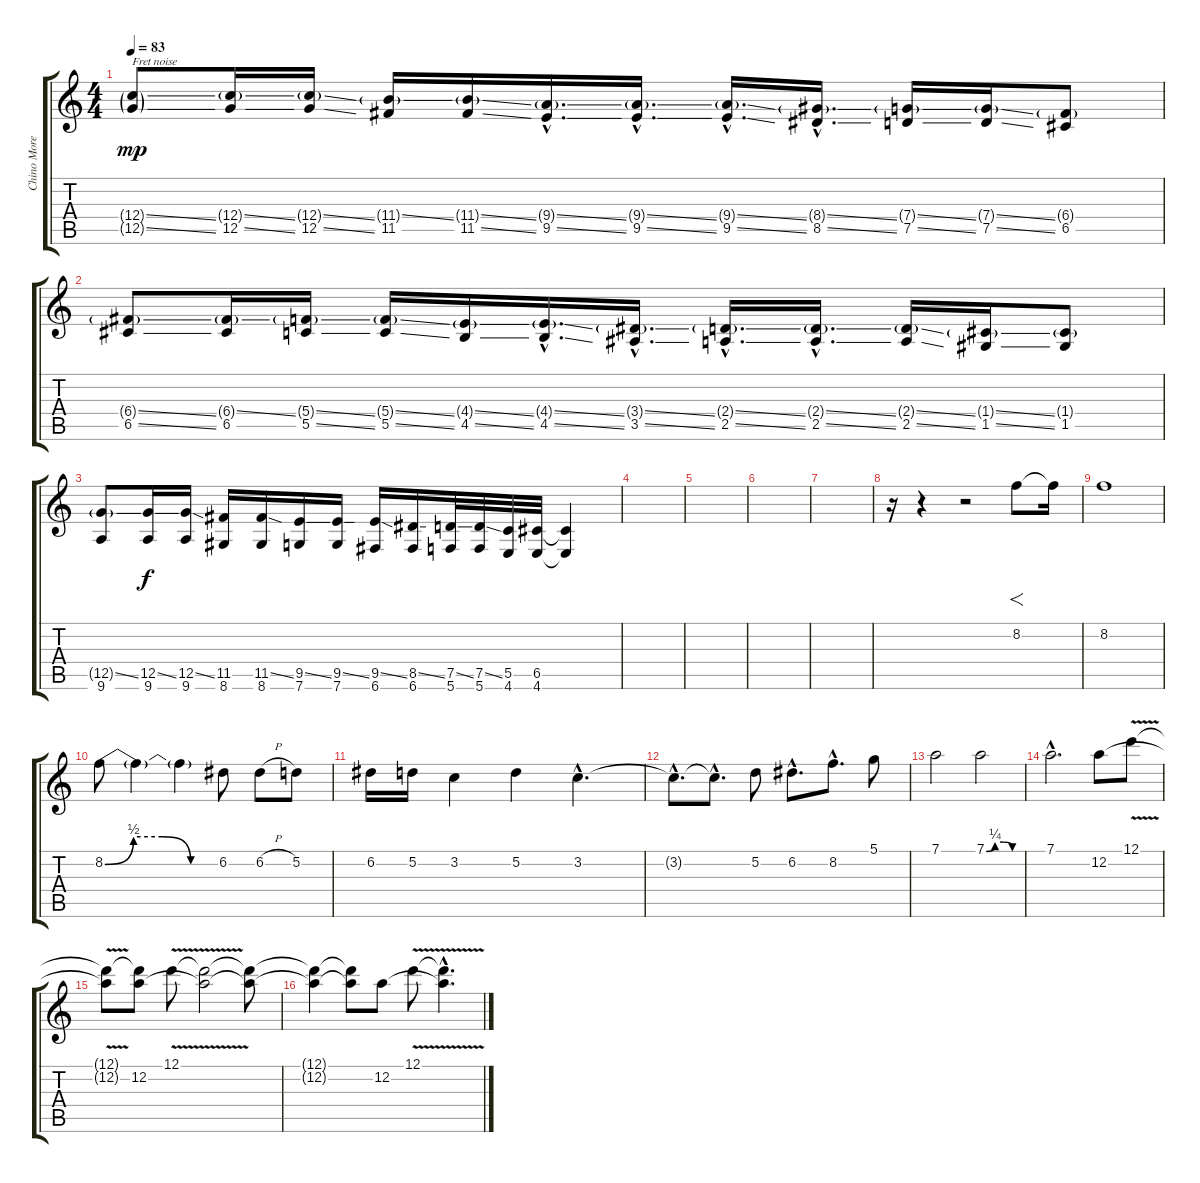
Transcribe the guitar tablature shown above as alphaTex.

\track ("Chino Moreno" "Chino More") {instrument electricguitarjazz}
\staff {score tabs}
\tuning (D4 A3 F3 C3 G2 C2) {hide}
\ts (4 4)
\tempo 83
\clef g2
\ks c
(12.4{ss g} 12.5{ss g}).8{txt "Fret noise" dy mp instrument guitarfretnoise} (12.4{ss g} 12.5{ss}).16 (12.4{ss g} 12.5{ss}).16 (11.4{ss g} 11.5).16 (11.4{ss g} 11.5{ss}).16 (9.4{ss g hac} 9.5{ss hac}).16{d} (9.4{ss g hac} 9.5{ss hac}).16{d} (9.4{ss g hac} 9.5{ss hac}).16{d} (8.4{ss g hac} 8.5{ss hac}).16{d} (7.4{ss g} 7.5{ss}).16 (7.4{ss g} 7.5{ss}).16 (6.4{g} 6.5).8 |
(6.4{ss g} 6.5{ss}).8{instrument guitarfretnoise} (6.4{ss g} 6.5).16 (5.4{ss g} 5.5{ss}).16 (5.4{ss g} 5.5{ss}).16 (4.4{ss g} 4.5{ss}).16 (4.4{ss g hac} 4.5{ss hac}).16{d} (3.4{ss g hac} 3.5{ss hac}).16{d} (2.4{ss g hac} 2.5{ss hac}).16{d} (2.4{ss g hac} 2.5{ss hac}).16{d} (2.4{ss g} 2.5{ss}).16 (1.4{ss g} 1.5{ss}).16 (1.4{g} 1.5).8 |
(12.5{ss g} 9.6).8{instrument guitarfretnoise} (12.5{ss} 9.6).16{dy f} (12.5{ss} 9.6).16 (11.5 8.6).16 (11.5{ss} 8.6).16 (9.5{ss} 7.6).16{volume 0} (9.5{ss} 7.6).16 (9.5{ss} 6.6).16 (8.5{ss} 6.6).16 (7.5{ss} 5.6).32 (7.5{ss} 5.6).32 (5.5 4.6).32 (6.5 4.6).32 (6.5{t} 4.6{t}).4 |
|
|
|
|
r.16 r.4{volume 13 instrument distortionguitar} r.2 8.2.8{f} 8.2{t}.16 |
8.2.1{instrument distortionguitar} |
8.2{be (custom 0 0 15 2 30 2 45 0 60 0)}.8 8.2{t}.4 8.2{t}.4 6.2.8 6.2{h}.8 5.2.8 |
6.2.16 5.2.16 3.2.4 5.2.4 3.2{hac}.4{d} |
3.2{hac t}.8{d} 3.2{hac t}.8{d} 5.2.8 6.2{hac}.8{d} 8.2{hac}.8{d} 5.1.8 |
7.1.2{instrument distortionguitar} 7.1{be (custom 0 0 15 1 30 1 45 0 60 0)}.2 |
7.1{hac}.2{d} 12.2.8 12.1{v}.8 |
(12.1{t} 12.2{t}).8 (12.1{t} 12.2).8 12.1{v}.8{volume 3} (12.1{t} 12.2{t}).2 (12.1{t} 12.2{t}).8 |
(12.1{t} 12.2{t}).4 (12.1{t} 12.2{t}).8 12.2.8{volume 13 instrument distortionguitar} 12.1{v}.8{volume 13} (12.1{hac t} 12.2{hac t}).4{d}
